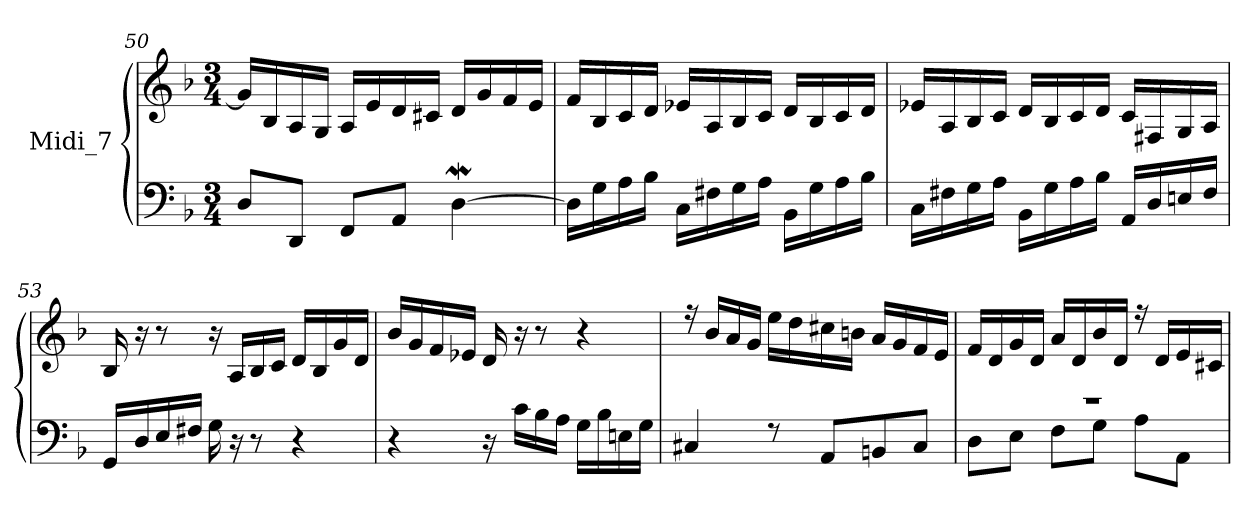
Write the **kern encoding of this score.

**kern	**kern
*part1	*part1
*staff2	*staff1
*I"Midi_7	*
*clefF4	*clefG2
*k[b-]	*k[b-]
*F:	*F:
*M3/4	*M3/4
=50	=50
8DL	16g/LL]
.	16B-/
8DDJ	16A/
.	16G/JJ
8FFL	16A/LL
.	16e/
8AAJ	16d/
.	16c#X/JJ
[4DW\	16d/LL
.	16g/
.	16f/
.	16e/JJ
=51	=51
16D\LL]	16fLL
16G\	16B-
16A\	16c
16B-\JJ	16dJJ
16C\LL	16e-XLL
16F#X\	16A
16G\	16B-
16A\JJ	16cJJ
16BB-\LL	16dLL
16G\	16B-
16A\	16c
16B-\JJ	16dJJ
!!LO:LB:g=z
=52	=52
16CLL	16e-XLL
16F#X	16A
16G	16B-
16AJJ	16cJJ
16BB-LL	16dLL
16G	16B-
16A	16c
16B-JJ	16dJJ
16AALL	16cLL
16D	16F#X
16En	16G
16F#JJ	16AJJ
=53	=53
16GGLL	16B-
16D	16r
16E	8r
16F#XJJ	.
16G	16r
16r	16ALL
8r	16B-
.	16cJJ
4r	16dLL
.	16B-
.	16g
.	16dJJ
=54	=54
4r	16b-LL
.	16g
.	16f
.	16e-XJJ
16r	16d
16cLL	16r
16B-	8r
16AJJ	.
16GLL	4r
16B-	.
16En	.
16GJJ	.
!!LO:LB:g=z
=55	=55
*^	*^
!	!LO:N:vis=1	!	!LO:N:vis=1
4C#X/	2.ryy	16r	2.ryy
.	.	16b-LL	.
.	.	16a/	.
.	.	16g/JJ	.
8r	.	16ee\LL	.
.	.	16dd\	.
8AAL	.	16cc#X\	.
.	.	16bn\JJ	.
8BBn/	.	16aLL	.
.	.	16g/	.
8C#/J	.	16f/	.
.	.	16e/JJ	.
=56	=56	=56	=56
!LO:N:vis=1	!	!	!LO:N:vis=1
2.r	8DL	16fLL	2.ryy
.	.	16d/	.
.	8E\J	16g/	.
.	.	16d/JJ	.
.	8FL	16aLL	.
.	.	16d/	.
.	8G\J	16b-/	.
.	.	16d/JJ	.
.	8A\L	16r	.
.	.	16dLL	.
.	8AA\J	16e/	.
.	.	16c#X/JJ	.
*v	*v	*	*
*	*v	*v
=	=
*-	*-
